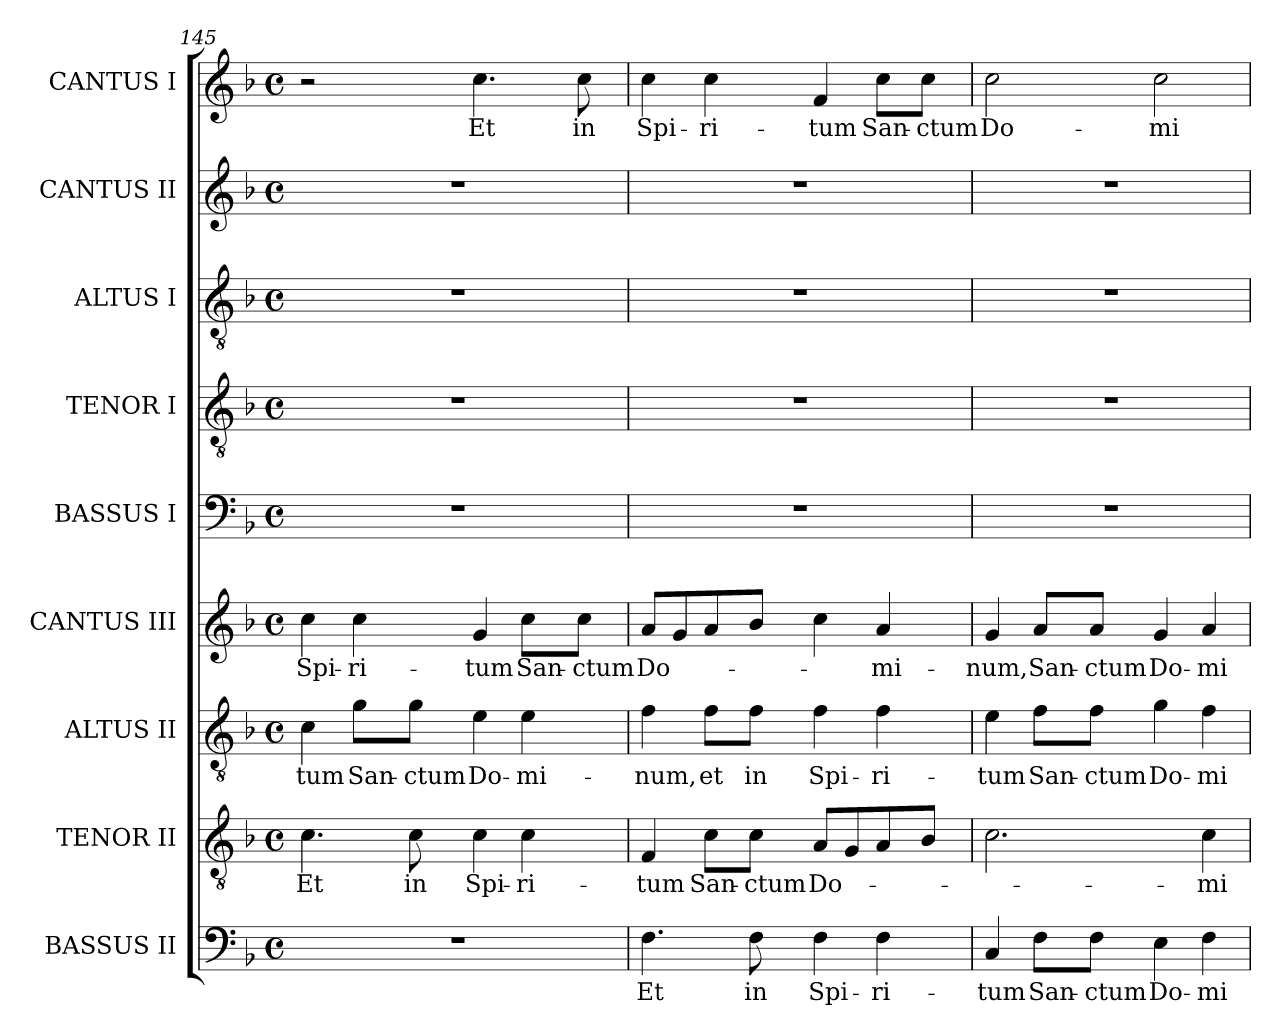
**kern	**text	**kern	**text	**kern	**text	**kern	**text	**kern	**kern	**kern	**kern	**kern	**text
*part9	*part9	*part8	*part8	*part7	*part7	*part6	*part6	*part5	*part4	*part3	*part2	*part1	*part1
*staff9	*staff9	*staff8	*staff8	*staff7	*staff7	*staff6	*staff6	*staff5	*staff4	*staff3	*staff2	*staff1	*staff1
*I"BASSUS II	*	*I"TENOR II	*	*I"ALTUS II	*	*I"CANTUS III	*	*I"BASSUS I	*I"TENOR I	*I"ALTUS I	*I"CANTUS II	*I"CANTUS I	*
*I'B. II	*	*I'T. II	*	*I'A. II	*	*I'C. III	*	*I'B. I	*I'T. I	*I'A. I	*I'C. II	*I'C. I	*
*clefF4	*	*clefGv2	*	*clefGv2	*	*clefG2	*	*clefF4	*clefGv2	*clefGv2	*clefG2	*clefG2	*
*	*	*ITrd7c12	*	*ITrd7c12	*	*	*	*	*ITrd7c12	*ITrd7c12	*	*	*
*k[b-]	*	*k[b-]	*	*k[b-]	*	*k[b-]	*	*k[b-]	*k[b-]	*k[b-]	*k[b-]	*k[b-]	*
*F:	*	*F:	*	*F:	*	*F:	*	*F:	*F:	*F:	*F:	*F:	*
*M4/4	*	*M4/4	*	*M4/4	*	*M4/4	*	*M4/4	*M4/4	*M4/4	*M4/4	*M4/4	*
*met(c)	*	*met(c)	*	*met(c)	*	*met(c)	*	*met(c)	*met(c)	*met(c)	*met(c)	*met(c)	*
=145	=145	=145	=145	=145	=145	=145	=145	=145	=145	=145	=145	=145	=145
!	!	!	!LO:LY:b:color=#000000	!	!	!	!	!	!	!	!	!	!
!	!	!	!	!	!LO:LY:b:color=#000000	!	!	!	!	!	!	!	!
!	!	!	!	!	!	!	!LO:LY:b:color=#000000	!	!	!	!	!	!
1r	.	4.Ci\	Et	4Ci\	-tum	4cci\	Spi-	1r	1r	1r	1r	2r	.
!	!	!	!	!	!LO:LY:b:color=#000000	!	!	!	!	!	!	!	!
!	!	!	!	!	!	!	!LO:LY:b:color=#000000	!	!	!	!	!	!
.	.	.	.	8Gi\L	San-	4cci\	-ri-	.	.	.	.	.	.
!	!	!	!LO:LY:b:color=#000000	!	!	!	!	!	!	!	!	!	!
!	!	!	!	!	!LO:LY:b:color=#000000	!	!	!	!	!	!	!	!
.	.	8Ci\	in	8Gi\J	-ctum	.	.	.	.	.	.	.	.
!	!	!	!LO:LY:b:color=#000000	!	!	!	!	!	!	!	!	!	!
!	!	!	!	!	!LO:LY:b:color=#000000	!	!	!	!	!	!	!	!
!	!	!	!	!	!	!	!LO:LY:b:color=#000000	!	!	!	!	!	!
!	!	!	!	!	!	!	!	!	!	!	!	!	!LO:LY:b:color=#000000
.	.	4Ci\	Spi-	4Ei\	Do-	4gi/	-tum	.	.	.	.	4.cci\	Et
!	!	!	!LO:LY:b:color=#000000	!	!	!	!	!	!	!	!	!	!
!	!	!	!	!	!LO:LY:b:color=#000000	!	!	!	!	!	!	!	!
!	!	!	!	!	!	!	!LO:LY:b:color=#000000	!	!	!	!	!	!
.	.	4Ci\	-ri-	4Ei\	-mi-	8cci\L	San-	.	.	.	.	.	.
!	!	!	!	!	!	!	!LO:LY:b:color=#000000	!	!	!	!	!	!
!	!	!	!	!	!	!	!	!	!	!	!	!	!LO:LY:b:color=#000000
.	.	.	.	.	.	8cci\J	-ctum	.	.	.	.	8cci\	in
=146	=146	=146	=146	=146	=146	=146	=146	=146	=146	=146	=146	=146	=146
!	!LO:LY:b:color=#000000	!	!	!	!	!	!	!	!	!	!	!	!
!	!	!	!LO:LY:b:color=#000000	!	!	!	!	!	!	!	!	!	!
!	!	!	!	!	!LO:LY:b:color=#000000	!	!	!	!	!	!	!	!
!	!	!	!	!	!	!	!LO:LY:b:color=#000000	!	!	!	!	!	!
!	!	!	!	!	!	!	!	!	!	!	!	!	!LO:LY:b:color=#000000
4.Fi\	Et	4FFi/	-tum	4Fi\	-num,	8ai/L	Do-	1r	1r	1r	1r	4cci\	Spi-
.	.	.	.	.	.	8gi/	.	.	.	.	.	.	.
!	!	!	!LO:LY:b:color=#000000	!	!	!	!	!	!	!	!	!	!
!	!	!	!	!	!LO:LY:b:color=#000000	!	!	!	!	!	!	!	!
!	!	!	!	!	!	!	!	!	!	!	!	!	!LO:LY:b:color=#000000
.	.	8Ci\L	San-	8Fi\L	et	8ai/	.	.	.	.	.	4cci\	-ri-
!	!LO:LY:b:color=#000000	!	!	!	!	!	!	!	!	!	!	!	!
!	!	!	!LO:LY:b:color=#000000	!	!	!	!	!	!	!	!	!	!
!	!	!	!	!	!LO:LY:b:color=#000000	!	!	!	!	!	!	!	!
8Fi\	in	8Ci\J	-ctum	8Fi\J	in	8b-i/J	.	.	.	.	.	.	.
!	!LO:LY:b:color=#000000	!	!	!	!	!	!	!	!	!	!	!	!
!	!	!	!LO:LY:b:color=#000000	!	!	!	!	!	!	!	!	!	!
!	!	!	!	!	!LO:LY:b:color=#000000	!	!	!	!	!	!	!	!
!	!	!	!	!	!	!	!	!	!	!	!	!	!LO:LY:b:color=#000000
4Fi\	Spi-	8AAi/L	Do-	4Fi\	Spi-	4cci\	.	.	.	.	.	4fi/	-tum
.	.	8GGi/	.	.	.	.	.	.	.	.	.	.	.
!	!LO:LY:b:color=#000000	!	!	!	!	!	!	!	!	!	!	!	!
!	!	!	!	!	!LO:LY:b:color=#000000	!	!	!	!	!	!	!	!
!	!	!	!	!	!	!	!LO:LY:b:color=#000000	!	!	!	!	!	!
!	!	!	!	!	!	!	!	!	!	!	!	!	!LO:LY:b:color=#000000
4Fi\	-ri-	8AAi/	.	4Fi\	-ri-	4ai/	-mi-	.	.	.	.	8cci\L	San-
!	!	!	!	!	!	!	!	!	!	!	!	!	!LO:LY:b:color=#000000
.	.	8BB-i/J	.	.	.	.	.	.	.	.	.	8cci\J	-ctum
=147	=147	=147	=147	=147	=147	=147	=147	=147	=147	=147	=147	=147	=147
!	!LO:LY:b:color=#000000	!	!	!	!	!	!	!	!	!	!	!	!
!	!	!	!	!	!LO:LY:b:color=#000000	!	!	!	!	!	!	!	!
!	!	!	!	!	!	!	!LO:LY:b:color=#000000	!	!	!	!	!	!
!	!	!	!	!	!	!	!	!	!	!	!	!	!LO:LY:b:color=#000000
4Ci/	-tum	2.Ci\	.	4Ei\	-tum	4gi/	-num,	1r	1r	1r	1r	2cci\	Do-
!	!LO:LY:b:color=#000000	!	!	!	!	!	!	!	!	!	!	!	!
!	!	!	!	!	!LO:LY:b:color=#000000	!	!	!	!	!	!	!	!
!	!	!	!	!	!	!	!LO:LY:b:color=#000000	!	!	!	!	!	!
8Fi\L	San-	.	.	8Fi\L	San-	8ai/L	San-	.	.	.	.	.	.
!	!LO:LY:b:color=#000000	!	!	!	!	!	!	!	!	!	!	!	!
!	!	!	!	!	!LO:LY:b:color=#000000	!	!	!	!	!	!	!	!
!	!	!	!	!	!	!	!LO:LY:b:color=#000000	!	!	!	!	!	!
8Fi\J	-ctum	.	.	8Fi\J	-ctum	8ai/J	-ctum	.	.	.	.	.	.
!	!LO:LY:b:color=#000000	!	!	!	!	!	!	!	!	!	!	!	!
!	!	!	!	!	!LO:LY:b:color=#000000	!	!	!	!	!	!	!	!
!	!	!	!	!	!	!	!LO:LY:b:color=#000000	!	!	!	!	!	!
!	!	!	!	!	!	!	!	!	!	!	!	!	!LO:LY:b:color=#000000
4Ei\	Do-	.	.	4Gi\	Do-	4gi/	Do-	.	.	.	.	2cci\	-mi-
!	!LO:LY:b:color=#000000	!	!	!	!	!	!	!	!	!	!	!	!
!	!	!	!LO:LY:b:color=#000000	!	!	!	!	!	!	!	!	!	!
!	!	!	!	!	!LO:LY:b:color=#000000	!	!	!	!	!	!	!	!
!	!	!	!	!	!	!	!LO:LY:b:color=#000000	!	!	!	!	!	!
4Fi\	-mi-	4Ci\	-mi-	4Fi\	-mi-	4ai/	-mi-	.	.	.	.	.	.
=	=	=	=	=	=	=	=	=	=	=	=	=	=
*-	*-	*-	*-	*-	*-	*-	*-	*-	*-	*-	*-	*-	*-
